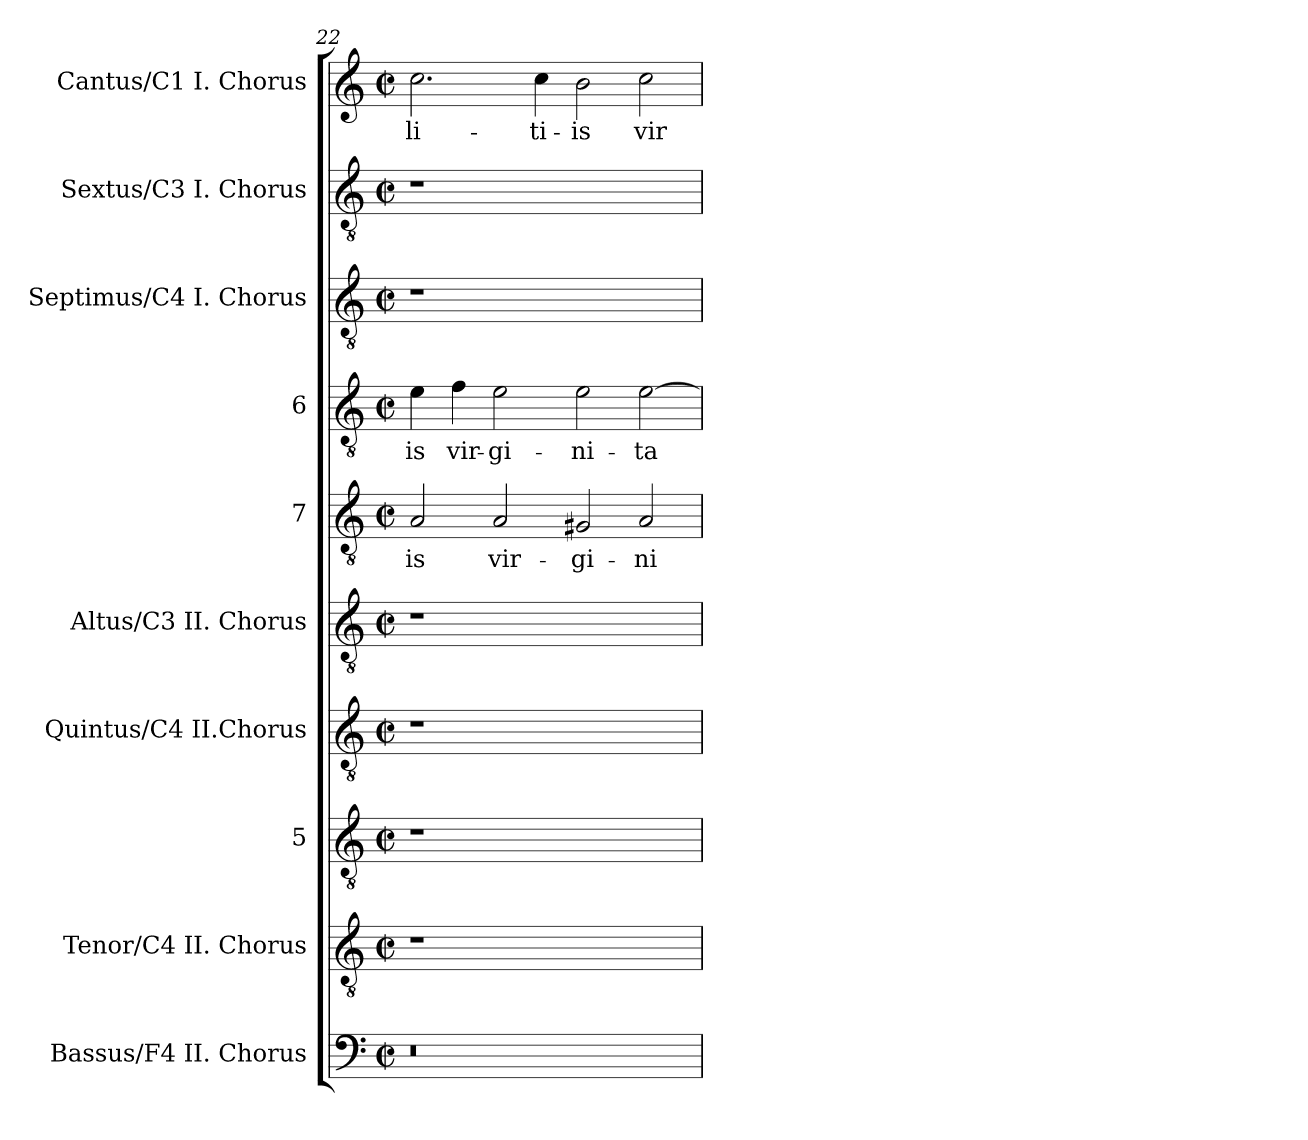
**kern	**kern	**kern	**kern	**kern	**kern	**text	**kern	**text	**kern	**kern	**kern	**text
*part10	*part9	*part8	*part7	*part6	*part5	*part5	*part4	*part4	*part3	*part2	*part1	*part1
*staff10	*staff9	*staff8	*staff7	*staff6	*staff5	*staff5	*staff4	*staff4	*staff3	*staff2	*staff1	*staff1
*I"Bassus/F4  II. Chorus	*I"Tenor/C4  II. Chorus	*I"5	*I"Quintus/C4  II.Chorus	*I"Altus/C3  II. Chorus	*I"7	*	*I"6	*	*I"Septimus/C4  I. Chorus	*I"Sextus/C3  I. Chorus	*I"Cantus/C1  I. Chorus	*
*I'B	*I'T	*	*	*I'A	*	*	*	*	*	*	*I'C	*
*clefF4	*clefGv2	*clefGv2	*clefGv2	*clefGv2	*clefGv2	*	*clefGv2	*	*clefGv2	*clefGv2	*clefG2	*
*k[]	*k[]	*k[]	*k[]	*k[]	*k[]	*	*k[]	*	*k[]	*k[]	*k[]	*
*C:	*C:	*C:	*C:	*C:	*C:	*	*C:	*	*C:	*C:	*C:	*
*M2/2	*M2/2	*M2/2	*M2/2	*M2/2	*M2/2	*	*M2/2	*	*M2/2	*M2/2	*M2/2	*
*met(c|)	*met(c|)	*met(c|)	*met(c|)	*met(c|)	*met(c|)	*	*met(c|)	*	*met(c|)	*met(c|)	*met(c|)	*
=22	=22	=22	=22	=22	=22	=22	=22	=22	=22	=22	=22	=22
!	!	!	!	!	!	!LO:LY:b:cj	!	!LO:LY:b:cj	!	!	!	!LO:LY:b:cj
0r	1r	1r	1r	1r	2A/	-is	4e\	-is	1r	1r	2.cc\	-li-
!	!	!	!	!	!	!	!	!LO:LY:b:cj	!	!	!	!
.	.	.	.	.	.	.	4f\	vir-	.	.	.	.
!	!	!	!	!	!	!LO:LY:b:cj	!	!LO:LY:b:cj	!	!	!	!
.	.	.	.	.	2A/	vir-	2e\	-gi-	.	.	.	.
!	!	!	!	!	!	!	!	!	!	!	!	!LO:LY:b:cj
.	.	.	.	.	.	.	.	.	.	.	4cc\	-ti-
!	!	!	!	!	!	!LO:LY:b:cj	!	!LO:LY:b:cj	!	!	!	!LO:LY:b:cj
.	1ryy	1ryy	1ryy	1ryy	2G#X/	-gi-	2e\	-ni-	1ryy	1ryy	2b\	-is
!	!	!	!	!	!	!LO:LY:b:cj	!	!LO:LY:b:cj	!	!	!	!LO:LY:b:cj
.	.	.	.	.	2A/	-ni-	[>2e\	-ta-	.	.	2cc\	vir-
=	=	=	=	=	=	=	=	=	=	=	=	=
*-	*-	*-	*-	*-	*-	*-	*-	*-	*-	*-	*-	*-
